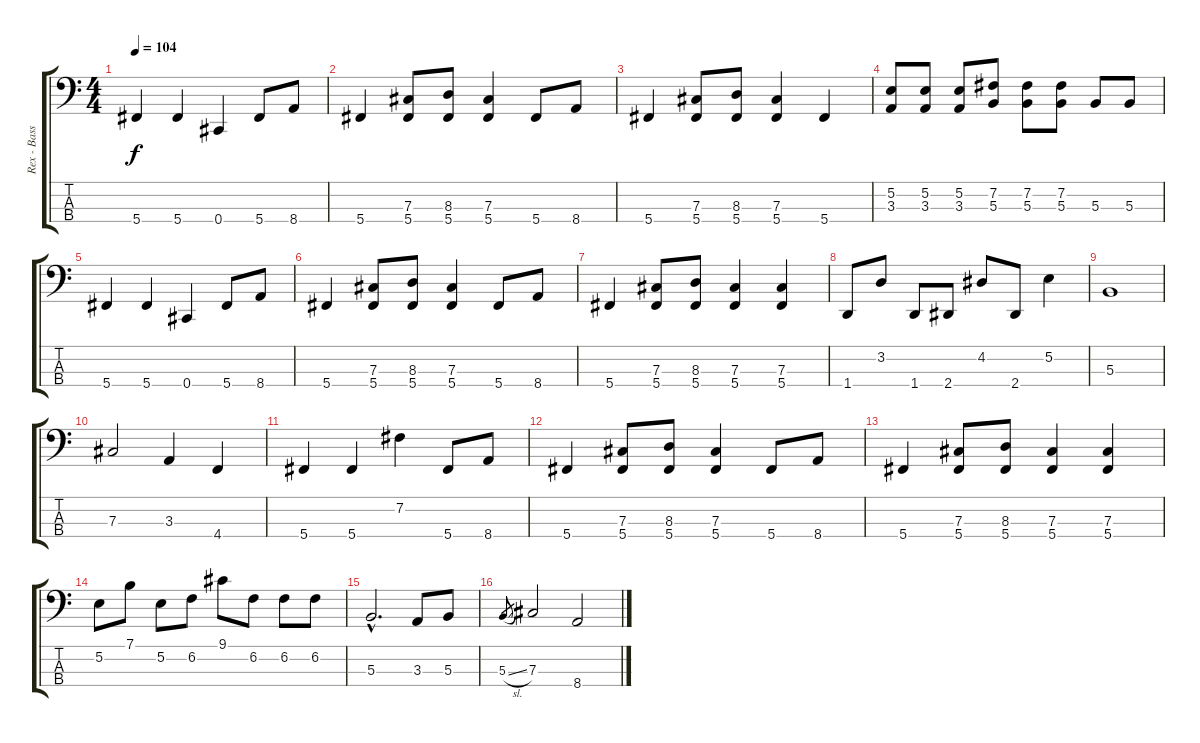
\track ("Rex - Bass" "Rex - Bass") {instrument electricbasspick}
\staff {score tabs}
\tuning (E2 B1 Gb1 Db1) {hide}
\ts (4 4)
\tempo 104
\clef f4
\ks c
5.4.4{dy f} 5.4.4 0.4.4 5.4.8 8.4.8 |
5.4.4 (7.3 5.4).8 (8.3 5.4).8 (7.3 5.4).4 5.4.8 8.4.8 |
5.4.4 (7.3 5.4).8 (8.3 5.4).8 (7.3 5.4).4 5.4.4 |
(5.2 3.3).8 (5.2 3.3).8 (5.2 3.3).8 (7.2 5.3).8 (7.2 5.3).8 (7.2 5.3).8 5.3.8 5.3.8 |
5.4.4 5.4.4 0.4.4 5.4.8 8.4.8 |
5.4.4 (7.3 5.4).8 (8.3 5.4).8 (7.3 5.4).4 5.4.8 8.4.8 |
5.4.4 (7.3 5.4).8 (8.3 5.4).8 (7.3 5.4).4 (7.3 5.4).4 |
1.4.8 3.2.8 1.4.8 2.4.8 4.2.8 2.4.8 5.2.4 |
5.3.1 |
7.3.2 3.3.4 4.4.4 |
5.4.4 5.4.4 7.2.4 5.4.8 8.4.8 |
5.4.4 (7.3 5.4).8 (8.3 5.4).8 (7.3 5.4).4 5.4.8 8.4.8 |
5.4.4 (7.3 5.4).8 (8.3 5.4).8 (7.3 5.4).4 (7.3 5.4).4 |
5.2.8 7.1.8 5.2.8 6.2.8 9.1.8 6.2.8 6.2.8 6.2.8 |
5.3{hac}.2{d} 3.3.8 5.3.8 |
5.3{sl}.8{gr} 7.3.2 8.4.2
